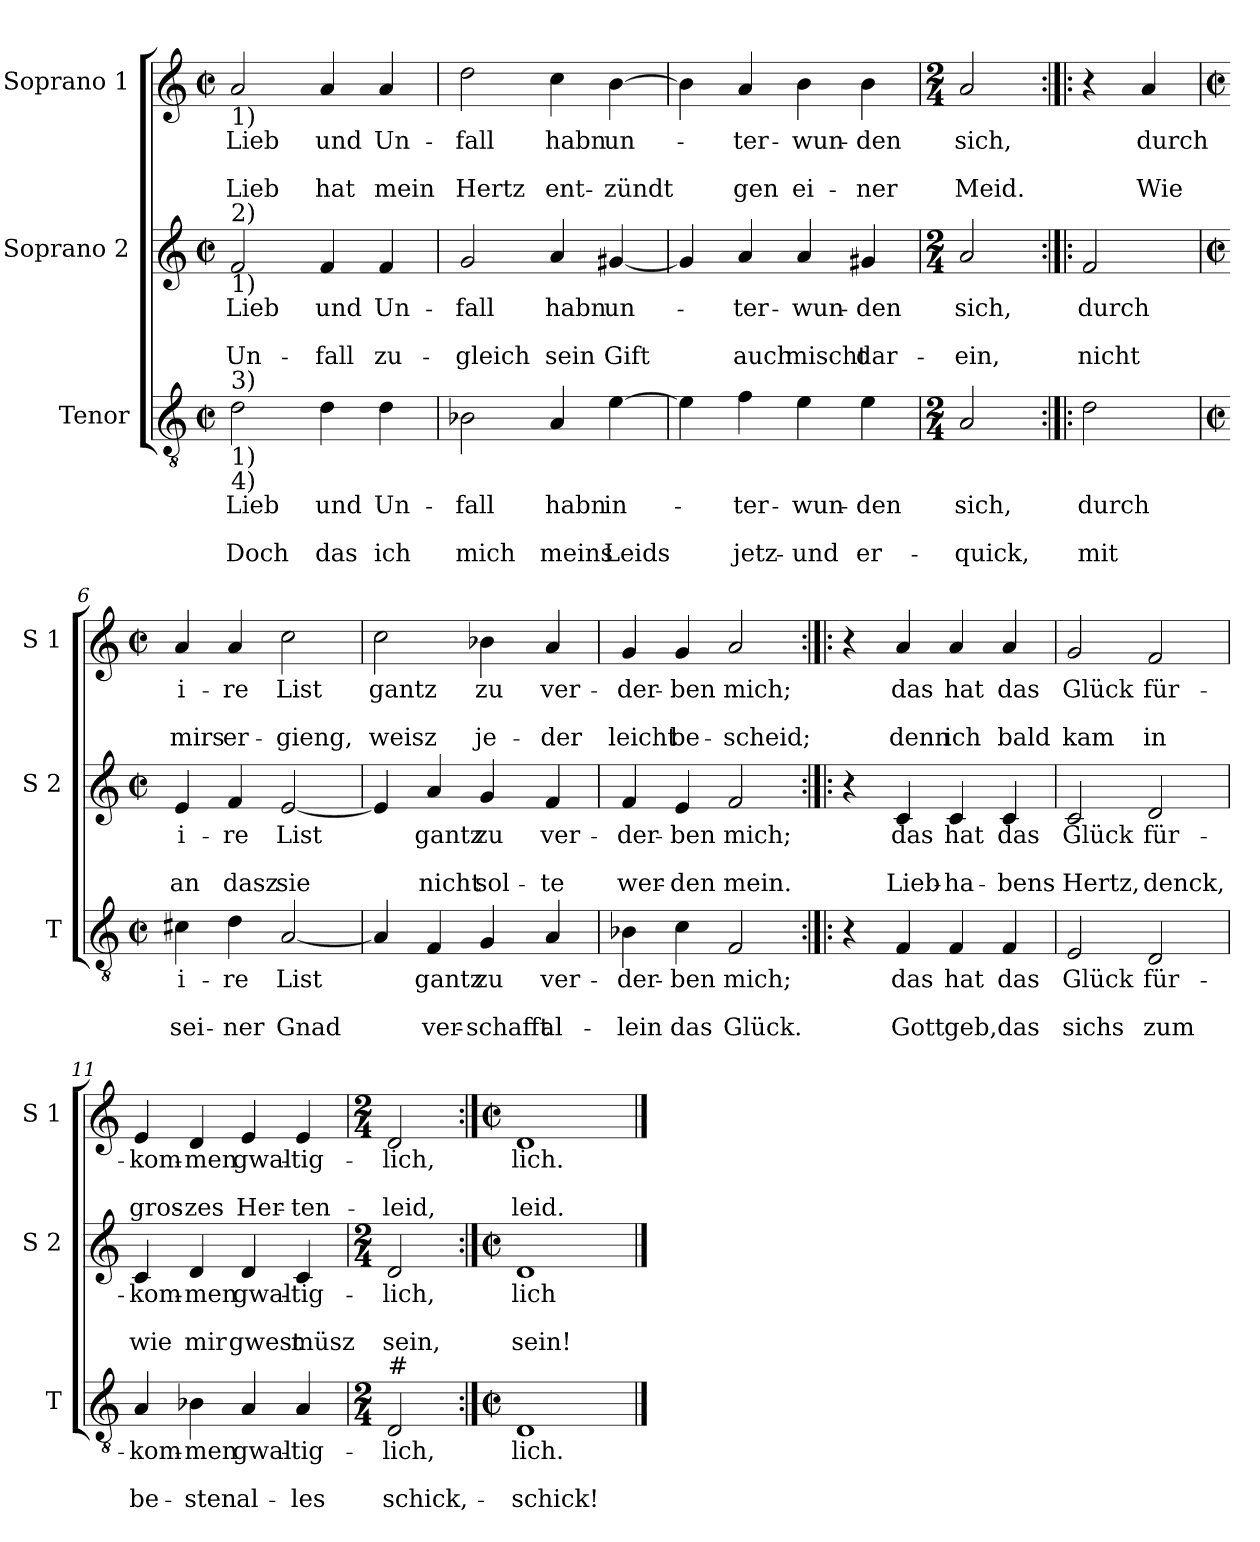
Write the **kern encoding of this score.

**kern	**text	**text	**text	**kern	**text	**text	**text	**kern	**text	**text	**text
*part3	*part3	*part3	*part3	*part2	*part2	*part2	*part2	*part1	*part1	*part1	*part1
*staff3	*staff3	*staff3	*staff3	*staff2	*staff2	*staff2	*staff2	*staff1	*staff1	*staff1	*staff1
*I"Tenor	*	*	*	*I"Soprano 2	*	*	*	*I"Soprano 1	*	*	*
*I'T	*	*	*	*I'S 2	*	*	*	*I'S 1	*	*	*
*clefGv2	*	*	*	*clefG2	*	*	*	*clefG2	*	*	*
*k[]	*	*	*	*k[]	*	*	*	*k[]	*	*	*
*C:	*	*	*	*C:	*	*	*	*C:	*	*	*
*M2/2	*	*	*	*M2/2	*	*	*	*M2/2	*	*	*
*met(c|)	*	*	*	*met(c|)	*	*	*	*met(c|)	*	*	*
=1	=1	=1	=1	=1	=1	=1	=1	=1	=1	=1	=1
!	!	!	!	!	!	!	!	!LO:TX:b:t=1)	!	!	!
!	!	!	!	!LO:TX:a:t=2)	!	!	!	!	!	!	!
!	!	!	!	!LO:TX:b:t=1)	!	!	!	!	!	!	!
!LO:TX:a:t=3)	!	!	!	!	!	!	!	!	!	!	!
!LO:TX:b:t=1)	!	!	!	!	!	!	!	!	!	!	!
!LO:TX:b:t=4)	!	!	!	!	!	!	!	!	!	!	!
!	!LO:LY:b	!	!LO:LY:b	!	!LO:LY:b	!	!LO:LY:b	!	!LO:LY:b	!	!LO:LY:b
2d\	Lieb	.	Doch	2f/	Lieb	.	Un-	2a/	Lieb	.	Lieb
!	!LO:LY:b	!	!LO:LY:b	!	!LO:LY:b	!	!LO:LY:b	!	!LO:LY:b	!	!LO:LY:b
4d\	und	.	das	4f/	und	.	-fall	4a/	und	.	hat
!	!LO:LY:b	!	!LO:LY:b	!	!LO:LY:b	!	!LO:LY:b	!	!LO:LY:b	!	!LO:LY:b
4d\	Un-	.	ich	4f/	Un-	.	zu-	4a/	Un-	.	mein
=2	=2	=2	=2	=2	=2	=2	=2	=2	=2	=2	=2
!	!LO:LY:b	!	!LO:LY:b	!	!LO:LY:b	!	!LO:LY:b	!	!LO:LY:b	!	!LO:LY:b
2B-X\	-fall	.	mich	2g/	-fall	.	-gleich	2dd\	-fall	.	Hertz
!	!LO:LY:b	!	!LO:LY:b	!	!LO:LY:b	!	!LO:LY:b	!	!LO:LY:b	!	!LO:LY:b
4A/	habn	.	meins	4a/	habn	.	sein	4cc\	habn	.	ent-
!	!LO:LY:b	!	!LO:LY:b	!	!LO:LY:b	!	!LO:LY:b	!	!LO:LY:b	!	!LO:LY:b
[4e\	in-	.	Leids	[4g#X/	un-	.	Gift	[4b\	un-	.	-zündt
=3	=3	=3	=3	=3	=3	=3	=3	=3	=3	=3	=3
4e\]	.	.	.	4g#/]	.	.	.	4b\]	.	.	.
!	!LO:LY:b	!	!LO:LY:b	!	!LO:LY:b	!	!LO:LY:b	!	!LO:LY:b	!	!LO:LY:b
4f\	-ter-	.	jetz-	4a/	-ter-	.	auch	4a/	-ter-	.	gen
!	!LO:LY:b	!	!LO:LY:b	!	!LO:LY:b	!	!LO:LY:b	!	!LO:LY:b	!	!LO:LY:b
4e\	-wun-	.	-und	4a/	-wun-	.	mischt	4b\	-wun-	.	ei-
!	!LO:LY:b	!	!LO:LY:b	!	!LO:LY:b	!	!LO:LY:b	!	!LO:LY:b	!	!LO:LY:b
4e\	-den	.	er-	4g#X/	-den	.	dar-	4b\	-den	.	-ner
=4	=4	=4	=4	=4	=4	=4	=4	=4	=4	=4	=4
*M2/4	*	*	*	*M2/4	*	*	*	*M2/4	*	*	*
!	!LO:LY:b	!	!LO:LY:b	!	!LO:LY:b	!	!LO:LY:b	!	!LO:LY:b	!	!LO:LY:b
2A/	sich,	.	-quick,	2a/	sich,	.	-ein,	2a/	sich,	.	Meid.
!!LO:LB:g=z
=5:|!|:	=5:|!|:	=5:|!|:	=5:|!|:	=5:|!|:	=5:|!|:	=5:|!|:	=5:|!|:	=5:|!|:	=5:|!|:	=5:|!|:	=5:|!|:
!	!LO:LY:b	!	!LO:LY:b	!	!LO:LY:b	!	!LO:LY:b	!	!	!	!
2d\	durch	.	mit	2f/	durch	.	nicht	4r	.	.	.
!	!	!	!	!	!	!	!	!	!LO:LY:b	!	!LO:LY:b
.	.	.	.	.	.	.	.	4a/	durch	.	Wie
=6	=6	=6	=6	=6	=6	=6	=6	=6	=6	=6	=6
*M2/2	*	*	*	*M2/2	*	*	*	*M2/2	*	*	*
*met(c|)	*	*	*	*met(c|)	*	*	*	*met(c|)	*	*	*
!	!LO:LY:b	!	!LO:LY:b	!	!LO:LY:b	!	!LO:LY:b	!	!LO:LY:b	!	!LO:LY:b
4c#X\	i-	.	sei-	4e/	i-	.	an	4a/	i-	.	mirs
!	!LO:LY:b	!	!LO:LY:b	!	!LO:LY:b	!	!LO:LY:b	!	!LO:LY:b	!	!LO:LY:b
4d\	-re	.	-ner	4f/	-re	.	dasz	4a/	-re	.	er-
!	!LO:LY:b	!	!LO:LY:b	!	!LO:LY:b	!	!LO:LY:b	!	!LO:LY:b	!	!LO:LY:b
[2A/	List	.	Gnad	[2e/	List	.	sie	2cc\	List	.	-gieng,
=7	=7	=7	=7	=7	=7	=7	=7	=7	=7	=7	=7
!	!	!	!	!	!	!	!	!	!LO:LY:b	!	!LO:LY:b
4A/]	.	.	.	4e/]	.	.	.	2cc\	gantz	.	weisz
!	!LO:LY:b	!	!LO:LY:b	!	!LO:LY:b	!	!LO:LY:b	!	!	!	!
4F/	gantz	.	ver-	4a/	gantz	.	nicht	.	.	.	.
!	!LO:LY:b	!	!LO:LY:b	!	!LO:LY:b	!	!LO:LY:b	!	!LO:LY:b	!	!LO:LY:b
4G/	zu	.	-schafft	4g/	zu	.	sol-	4b-X\	zu	.	je-
!	!LO:LY:b	!	!LO:LY:b	!	!LO:LY:b	!	!LO:LY:b	!	!LO:LY:b	!	!LO:LY:b
4A/	ver-	.	al-	4f/	ver-	.	-te	4a/	ver-	.	-der
=8	=8	=8	=8	=8	=8	=8	=8	=8	=8	=8	=8
!	!LO:LY:b	!	!LO:LY:b	!	!LO:LY:b	!	!LO:LY:b	!	!LO:LY:b	!	!LO:LY:b
4B-X\	-der-	.	-lein	4f/	-der-	.	wer-	4g/	-der-	.	leicht
!	!LO:LY:b	!	!LO:LY:b	!	!LO:LY:b	!	!LO:LY:b	!	!LO:LY:b	!	!LO:LY:b
4c\	-ben	.	das	4e/	-ben	.	-den	4g/	-ben	.	be-
!	!LO:LY:b	!	!LO:LY:b	!	!LO:LY:b	!	!LO:LY:b	!	!LO:LY:b	!	!LO:LY:b
2F/	mich;	.	Glück.	2f/	mich;	.	mein.	2a/	mich;	.	-scheid;
!!LO:PB:g=z
=9:|!|:	=9:|!|:	=9:|!|:	=9:|!|:	=9:|!|:	=9:|!|:	=9:|!|:	=9:|!|:	=9:|!|:	=9:|!|:	=9:|!|:	=9:|!|:
4r	.	.	.	4r	.	.	.	4r	.	.	.
!	!LO:LY:b	!	!LO:LY:b	!	!LO:LY:b	!	!LO:LY:b	!	!LO:LY:b	!	!LO:LY:b
4F/	das	.	Gott	4c/	das	.	Lieb-	4a/	das	.	denn
!	!LO:LY:b	!	!LO:LY:b	!	!LO:LY:b	!	!LO:LY:b	!	!LO:LY:b	!	!LO:LY:b
4F/	hat	.	geb,	4c/	hat	.	-ha-	4a/	hat	.	ich
!	!LO:LY:b	!	!LO:LY:b	!	!LO:LY:b	!	!LO:LY:b	!	!LO:LY:b	!	!LO:LY:b
4F/	das	.	das	4c/	das	.	-bens	4a/	das	.	bald
=10	=10	=10	=10	=10	=10	=10	=10	=10	=10	=10	=10
!	!LO:LY:b	!	!LO:LY:b	!	!LO:LY:b	!	!LO:LY:b	!	!LO:LY:b	!	!LO:LY:b
2E/	Glück	.	sichs	2c/	Glück	.	Hertz,	2g/	Glück	.	kam
!	!LO:LY:b	!	!LO:LY:b	!	!LO:LY:b	!	!LO:LY:b	!	!LO:LY:b	!	!LO:LY:b
2D/	für-	.	zum	2d/	für-	.	denck,	2f/	für-	.	in
=11	=11	=11	=11	=11	=11	=11	=11	=11	=11	=11	=11
!	!LO:LY:b	!	!LO:LY:b	!	!LO:LY:b	!	!LO:LY:b	!	!LO:LY:b	!	!LO:LY:b
4A/	-kom-	.	be-	4c/	-kom-	.	wie	4e/	-kom-	.	gros-
!	!LO:LY:b	!	!LO:LY:b	!	!LO:LY:b	!	!LO:LY:b	!	!LO:LY:b	!	!LO:LY:b
4B-X\	-men	.	-sten	4d/	-men	.	mir	4d/	-men	.	-zes
!	!LO:LY:b	!	!LO:LY:b	!	!LO:LY:b	!	!LO:LY:b	!	!LO:LY:b	!	!LO:LY:b
4A/	gwal-	.	al-	4d/	gwal-	.	gwest	4e/	gwal-	.	Her-
!	!LO:LY:b	!	!LO:LY:b	!	!LO:LY:b	!	!LO:LY:b	!	!LO:LY:b	!	!LO:LY:b
4A/	-tig-	.	-les	4c/	-tig-	.	müsz	4e/	-tig-	.	-ten-
=12	=12	=12	=12	=12	=12	=12	=12	=12	=12	=12	=12
*M2/4	*	*	*	*M2/4	*	*	*	*M2/4	*	*	*
!LO:TX:a:t=#	!	!	!	!	!	!	!	!	!	!	!
!	!LO:LY:b	!	!LO:LY:b	!	!LO:LY:b	!	!LO:LY:b	!	!LO:LY:b	!	!LO:LY:b
2D/	-lich,	.	schick,-	2d/	-lich,	.	sein,	2d/	-lich,	.	-leid,
=13:|!	=13:|!	=13:|!	=13:|!	=13:|!	=13:|!	=13:|!	=13:|!	=13:|!	=13:|!	=13:|!	=13:|!
*M2/2	*	*	*	*M2/2	*	*	*	*M2/2	*	*	*
*met(c|)	*	*	*	*met(c|)	*	*	*	*met(c|)	*	*	*
!	!LO:LY:b	!	!LO:LY:b	!	!LO:LY:b	!	!LO:LY:b	!	!LO:LY:b	!	!LO:LY:b
1D	lich.	.	-schick!	1d	lich	.	sein!	1d	lich.	.	leid.
==	==	==	==	==	==	==	==	==	==	==	==
*-	*-	*-	*-	*-	*-	*-	*-	*-	*-	*-	*-
